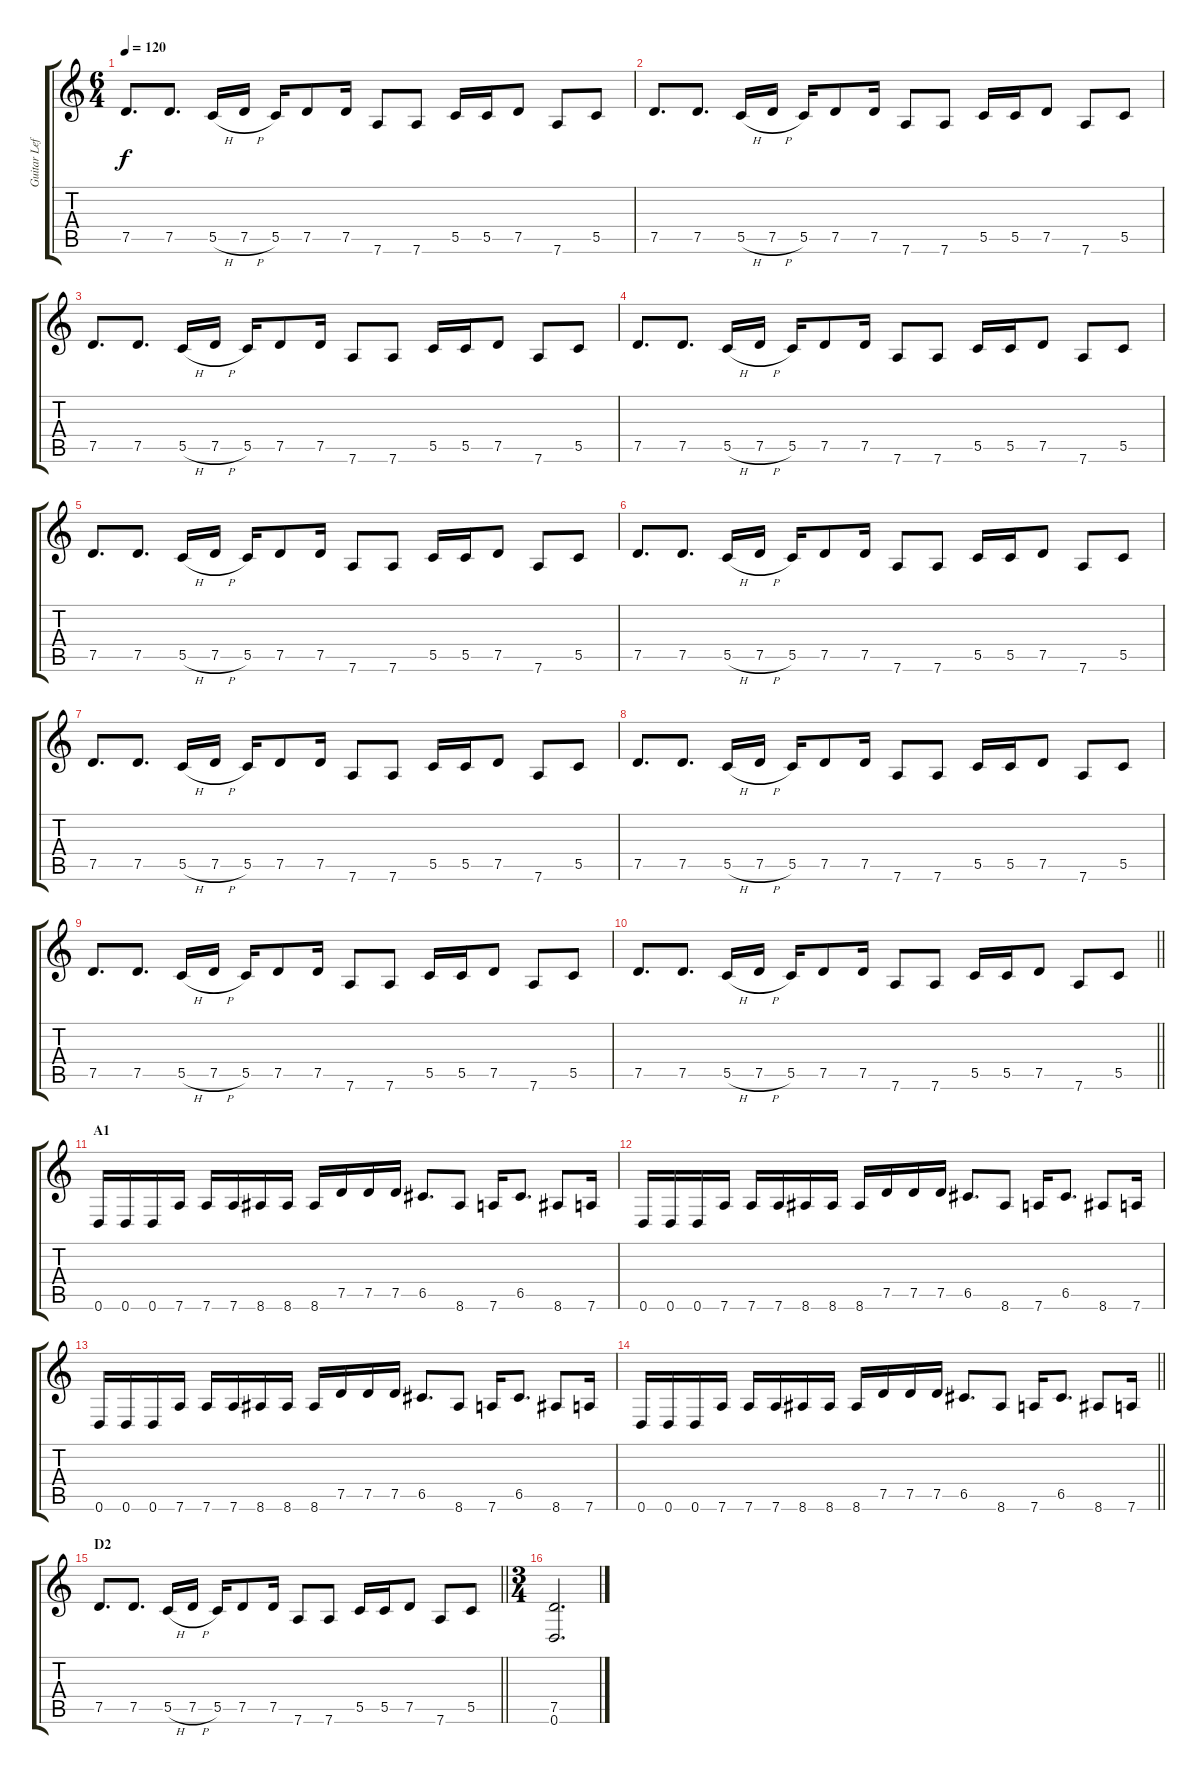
\track ("Guitar Left" "Guitar Lef") {instrument distortionguitar}
\staff {score tabs}
\tuning (D4 A3 F3 C3 G2 D2) {hide}
\ts (6 4)
\tempo 120
\clef g2
\ks c
7.5.8{d dy f} 7.5.8{d} 5.5{h}.16 7.5{h}.16 5.5.16 7.5.8 7.5.16 7.6.8 7.6.8 5.5.16 5.5.16 7.5.8 7.6.8 5.5.8 |
7.5.8{d} 7.5.8{d} 5.5{h}.16 7.5{h}.16 5.5.16 7.5.8 7.5.16 7.6.8 7.6.8 5.5.16 5.5.16 7.5.8 7.6.8 5.5.8 |
7.5.8{d} 7.5.8{d} 5.5{h}.16 7.5{h}.16 5.5.16 7.5.8 7.5.16 7.6.8 7.6.8 5.5.16 5.5.16 7.5.8 7.6.8 5.5.8 |
7.5.8{d} 7.5.8{d} 5.5{h}.16 7.5{h}.16 5.5.16 7.5.8 7.5.16 7.6.8 7.6.8 5.5.16 5.5.16 7.5.8 7.6.8 5.5.8 |
7.5.8{d} 7.5.8{d} 5.5{h}.16 7.5{h}.16 5.5.16 7.5.8 7.5.16 7.6.8 7.6.8 5.5.16 5.5.16 7.5.8 7.6.8 5.5.8 |
7.5.8{d} 7.5.8{d} 5.5{h}.16 7.5{h}.16 5.5.16 7.5.8 7.5.16 7.6.8 7.6.8 5.5.16 5.5.16 7.5.8 7.6.8 5.5.8 |
7.5.8{d} 7.5.8{d} 5.5{h}.16 7.5{h}.16 5.5.16 7.5.8 7.5.16 7.6.8 7.6.8 5.5.16 5.5.16 7.5.8 7.6.8 5.5.8 |
7.5.8{d} 7.5.8{d} 5.5{h}.16 7.5{h}.16 5.5.16 7.5.8 7.5.16 7.6.8 7.6.8 5.5.16 5.5.16 7.5.8 7.6.8 5.5.8 |
7.5.8{d} 7.5.8{d} 5.5{h}.16 7.5{h}.16 5.5.16 7.5.8 7.5.16 7.6.8 7.6.8 5.5.16 5.5.16 7.5.8 7.6.8 5.5.8 |
\barLineRight lightlight
7.5.8{d} 7.5.8{d} 5.5{h}.16 7.5{h}.16 5.5.16 7.5.8 7.5.16 7.6.8 7.6.8 5.5.16 5.5.16 7.5.8 7.6.8 5.5.8 |
\section ("" "A1")
0.6.16 0.6.16 0.6.16 7.6.16 7.6.16 7.6.16 8.6.16 8.6.16 8.6.16 7.5.16 7.5.16 7.5.16 6.5.8{d} 8.6.8 7.6.16 6.5.8{d} 8.6.8 7.6.16 |
0.6.16 0.6.16 0.6.16 7.6.16 7.6.16 7.6.16 8.6.16 8.6.16 8.6.16 7.5.16 7.5.16 7.5.16 6.5.8{d} 8.6.8 7.6.16 6.5.8{d} 8.6.8 7.6.16 |
0.6.16 0.6.16 0.6.16 7.6.16 7.6.16 7.6.16 8.6.16 8.6.16 8.6.16 7.5.16 7.5.16 7.5.16 6.5.8{d} 8.6.8 7.6.16 6.5.8{d} 8.6.8 7.6.16 |
\barLineRight lightlight
0.6.16 0.6.16 0.6.16 7.6.16 7.6.16 7.6.16 8.6.16 8.6.16 8.6.16 7.5.16 7.5.16 7.5.16 6.5.8{d} 8.6.8 7.6.16 6.5.8{d} 8.6.8 7.6.16 |
\section ("" "D2")
\barLineRight lightlight
7.5.8{d} 7.5.8{d} 5.5{h}.16 7.5{h}.16 5.5.16 7.5.8 7.5.16 7.6.8 7.6.8 5.5.16 5.5.16 7.5.8 7.6.8 5.5.8 |
\ts (3 4)
(7.5 0.6).2{d}
